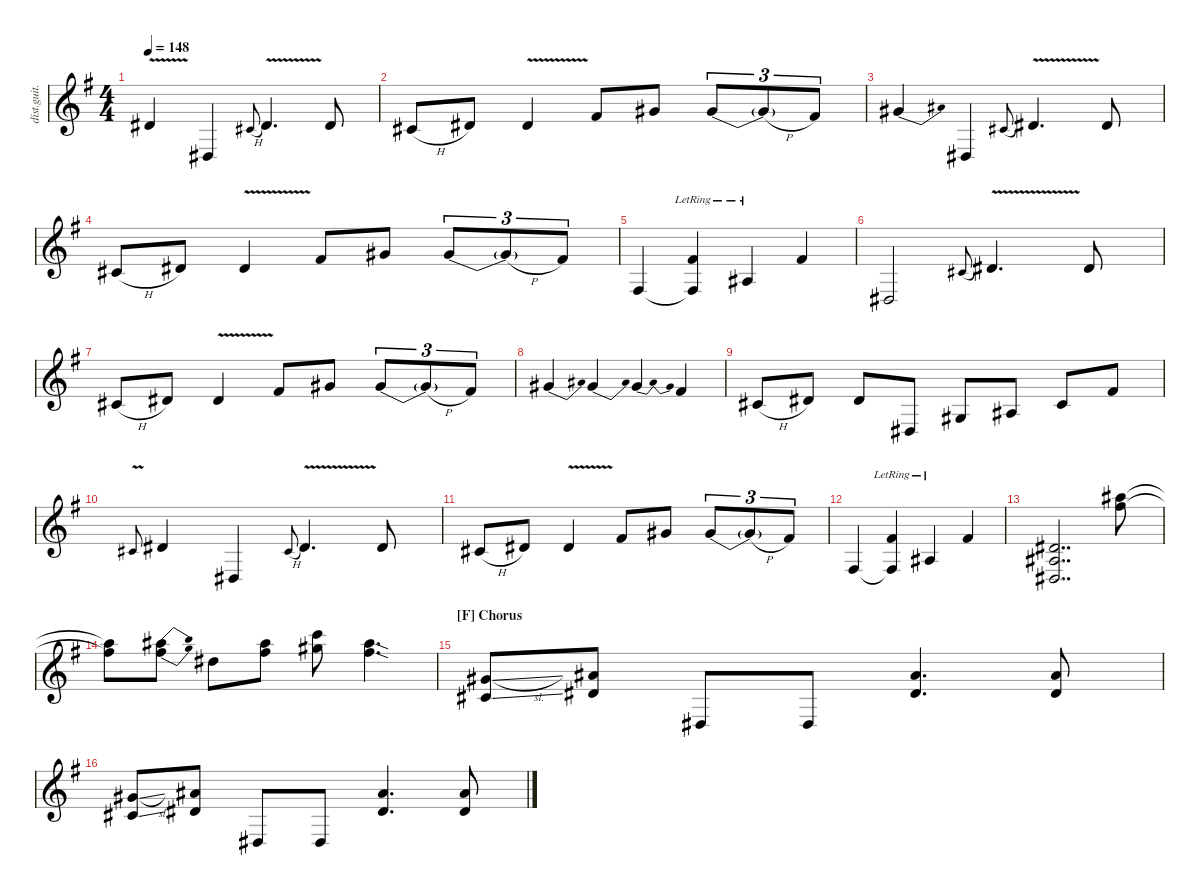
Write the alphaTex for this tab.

\defaultSystemsLayout 4
\hideDynamics
\bracketExtendMode nobrackets
\otherSystemsTrackNameOrientation horizontal
\track ("Rhythm Guitar 1 (James)" "dist.guit.") {multiBarRest instrument distortionguitar}
\staff {score}
\tuning (Eb4 Bb3 Gb3 Db3 Ab2 Eb2)
\ts (4 4)
\tempo 148
\clef g2
\ks eminor
7.5{v acc #}.4{dy mf} 0.6{acc #}.4 5.5{h acc #}.8{gr onbeat} 7.5{v acc #}.4{d} 7.5{acc #}.8 |
5.5{h acc #}.8 7.5{acc #}.8 7.5{v acc #}.4 5.4{acc #}.8 7.4{acc #}.8 7.4{be (bendrelease 0 0 27.599999999999998 4 34.8 4 47.4 0) acc #}.8{tu (3 2)} 7.4{h t acc #}.8{tu (3 2)} 5.4{acc #}.8{tu (3 2)} |
7.4{be (bend 12.6 0 48 4) acc #}.4 0.6{acc #}.4 5.5{h acc #}.8{gr onbeat} 7.5{v acc #}.4{d} 7.5{acc #}.8 |
5.5{h acc #}.8 7.5{acc #}.8 7.5{v acc #}.4 5.4{acc #}.8 7.4{acc #}.8 7.4{be (bendrelease 0 0 27.599999999999998 4 34.8 4 47.4 0) acc #}.8{tu (3 2)} 7.4{h t acc #}.8{tu (3 2)} 5.4{acc #}.8{tu (3 2)} |
3.6{acc #}.4 (5.4{lr acc #} 3.6{t acc #}).4 2.5{lr acc #}.4 5.4{acc #}.4 |
0.6{acc #}.2 5.5{h acc #}.8{gr onbeat} 7.5{v acc #}.4{d} 7.5{acc #}.8 |
5.5{h acc #}.8 7.5{acc #}.8 7.5{v acc #}.4 5.4{acc #}.8 7.4{acc #}.8 7.4{be (bendrelease 0 0 27.599999999999998 4 34.8 4 47.4 0) acc #}.8{tu (3 2)} 7.4{h t acc #}.8{tu (3 2)} 5.4{acc #}.8{tu (3 2)} |
7.4{be (bend 12.6 0 33 4) acc #}.4 7.4{be (bend 12.6 0 34.199999999999996 4) acc #}.4 7.4{be (bendrelease 0 0 27.599999999999998 4 32.4 4 42 0) acc #}.4 5.4{acc #}.4 |
5.5{h acc #}.8 7.5{acc #}.8 7.5{acc #}.8 0.6{acc #}.8 5.6{acc #}.8 7.6{acc #}.8 5.5{acc #}.8 5.4{acc #}.8 |
5.5{v acc #}.8{gr onbeat} 7.5{acc #}.4 0.6{acc #}.4 5.5{h acc #}.8{gr onbeat} 7.5{v acc #}.4{d} 7.5{acc #}.8 |
5.5{h acc #}.8 7.5{acc #}.8 7.5{v acc #}.4 5.4{acc #}.8 7.4{acc #}.8 7.4{be (bendrelease 0 0 27.599999999999998 4 34.8 4 47.4 0) acc #}.8{tu (3 2)} 7.4{h t acc #}.8{tu (3 2)} 5.4{acc #}.8{tu (3 2)} |
3.6{acc #}.4 (5.4{lr acc #} 3.6{t acc #}).4 2.5{lr acc #}.4 5.4{acc #}.4 |
(0.6{acc #} 2.5{acc #} 2.4{acc #}).2{dd} (12.2{acc #} 12.3{acc #}).8 |
(12.3{t acc #} 12.2{t acc #}).8 (12.2{be (bend 0 0 23.4 2) acc #} 12.3{be (bend 0 0 22.2 2) acc #}).8 14.4{acc #}.8 (12.3{acc #} 12.2{acc #}).8 (14.2{acc forcenatural} 14.3{acc #}).8 (12.3{sod acc #} 12.2{sod acc #}).4{d} |
\section ("F" "Chorus")
(5.5{sl acc #} 7.4{sl acc #}).8 (7.5{acc #} 9.4{acc #}).8 0.6{pm acc #}.8 0.6{pm acc #}.8 (7.5{acc #} 9.4{acc #}).4{d} (9.4{acc #} 7.5{acc #}).8 |
(5.5{sl acc #} 7.4{sl acc #}).8 (7.5{acc #} 9.4{acc #}).8 0.6{pm acc #}.8 0.6{pm acc #}.8 (7.5{acc #} 9.4{acc #}).4{d} (9.4{acc #} 7.5{acc #}).8
